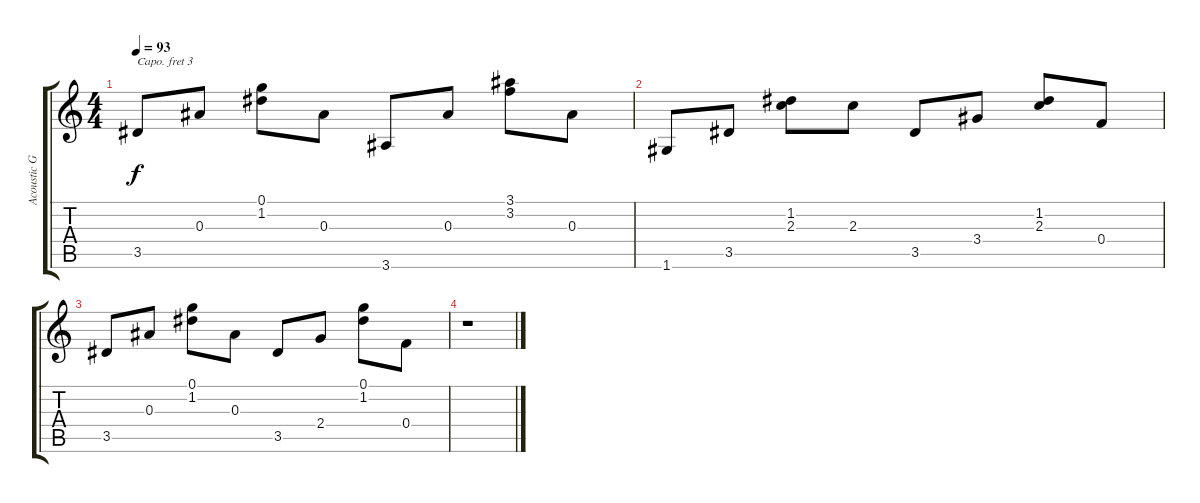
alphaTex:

\track ("Acoustic Guitar" "Acoustic G") {instrument acousticguitarnylon}
\staff {score tabs}
\capo 3
\tuning (E4 B3 G3 D3 A2 E2) {hide}
\ts (4 4)
\tempo 93
\clef g2
\ks c
3.5.8{dy f} 0.3.8 (0.1 1.2).8 0.3.8 3.6.8 0.3.8 (3.1 3.2).8 0.3.8 |
1.6.8 3.5.8 (1.2 2.3).8 2.3.8 3.5.8 3.4.8 (1.2 2.3).8 0.4.8 |
3.5.8 0.3.8 (0.1 1.2).8 0.3.8 3.5.8 2.4.8 (0.1 1.2).8 0.4.8 |
r.1
